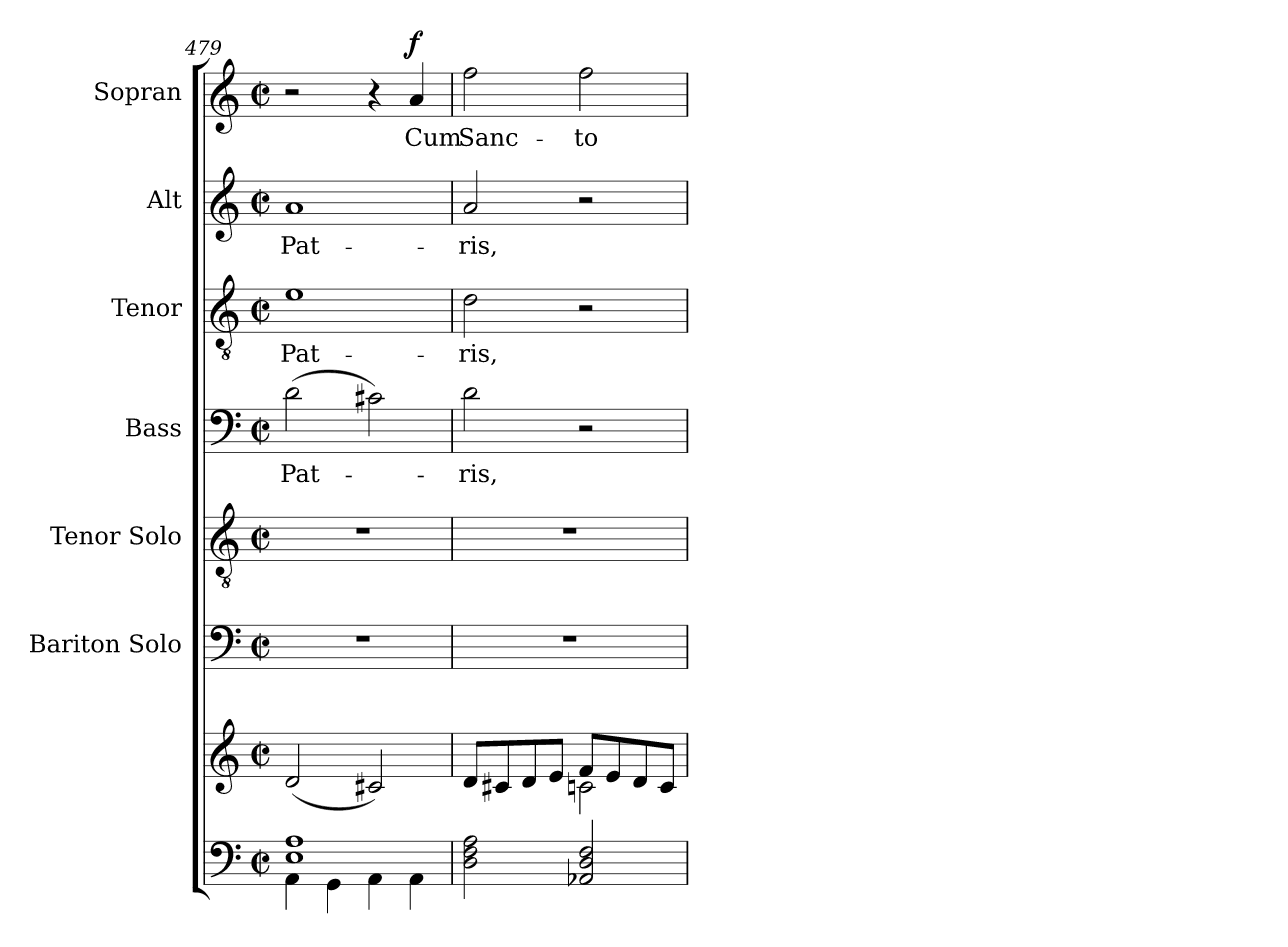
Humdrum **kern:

**kern	**kern	**kern	**kern	**kern	**text	**kern	**text	**kern	**text	**kern	**text	**dynam
*part7	*part7	*part6	*part5	*part4	*part4	*part3	*part3	*part2	*part2	*part1	*part1	*part1
*staff8	*staff7	*staff6	*staff5	*staff4	*staff4	*staff3	*staff3	*staff2	*staff2	*staff1	*staff1	*staff1
*	*	*I"Bariton Solo	*I"Tenor Solo	*I"Bass	*	*I"Tenor	*	*I"Alt	*	*I"Sopran	*	*
*	*	*	*	*I'B.	*	*I'T.	*	*I'A.	*	*I'S.	*	*
*clefF4	*clefG2	*clefF4	*clefGv2	*clefF4	*	*clefGv2	*	*clefG2	*	*clefG2	*	*
*k[]	*k[]	*k[]	*k[]	*k[]	*	*k[]	*	*k[]	*	*k[]	*	*
*C:	*C:	*C:	*C:	*C:	*	*C:	*	*C:	*	*C:	*	*
*M2/2	*M2/2	*M2/2	*M2/2	*M2/2	*	*M2/2	*	*M2/2	*	*M2/2	*	*
*met(c|)	*met(c|)	*met(c|)	*met(c|)	*met(c|)	*	*met(c|)	*	*met(c|)	*	*met(c|)	*	*
=479	=479	=479	=479	=479	=479	=479	=479	=479	=479	=479	=479	=479
*^	*	*	*	*	*	*	*	*	*	*	*	*
!	!	!	!	!	!	!LO:LY:b	!	!LO:LY:b	!	!LO:LY:b	!	!	!
1E 1A	4AA\	(<2d/	1r	1r	(>2d\	Pat-	1e	Pat-	1a	Pat-	2r	.	.
.	4GG\	.	.	.	.	.	.	.	.	.	.	.	.
.	4AA\	2c#X/)	.	.	2c#X\)	.	.	.	.	.	4r	.	.
!	!	!	!	!	!	!	!	!	!	!	!	!LO:LY:b	!LO:DY:a
.	4AA\	.	.	.	.	.	.	.	.	.	4a/	Cum	f
=480	=480	=480	=480	=480	=480	=480	=480	=480	=480	=480	=480	=480	=480
*	*	*^	*	*	*	*	*	*	*	*	*	*	*
!	!	!	!	!	!	!	!LO:LY:b	!	!LO:LY:b	!	!LO:LY:b	!	!LO:LY:b	!
*v	*v	*	*	*	*	*	*	*	*	*	*	*	*	*
2D\ 2F\ 2A\	8d/L	2ryy	1r	1r	2d\	-ris,	2d\	-ris,	2a/	-ris,	2ff\	Sanc-	.
.	8c#X/	.	.	.	.	.	.	.	.	.	.	.	.
.	8d/	.	.	.	.	.	.	.	.	.	.	.	.
.	8e/J	.	.	.	.	.	.	.	.	.	.	.	.
!	!	!	!	!	!	!	!	!	!	!	!	!LO:LY:b	!
2AA-X/ 2D/ 2F/	8f/L	2cn\	.	.	2r	.	2r	.	2r	.	2ff\	-to	.
.	8e/	.	.	.	.	.	.	.	.	.	.	.	.
.	8d/	.	.	.	.	.	.	.	.	.	.	.	.
.	8c/J	.	.	.	.	.	.	.	.	.	.	.	.
*	*v	*v	*	*	*	*	*	*	*	*	*	*	*
=	=	=	=	=	=	=	=	=	=	=	=	=
*-	*-	*-	*-	*-	*-	*-	*-	*-	*-	*-	*-	*-
